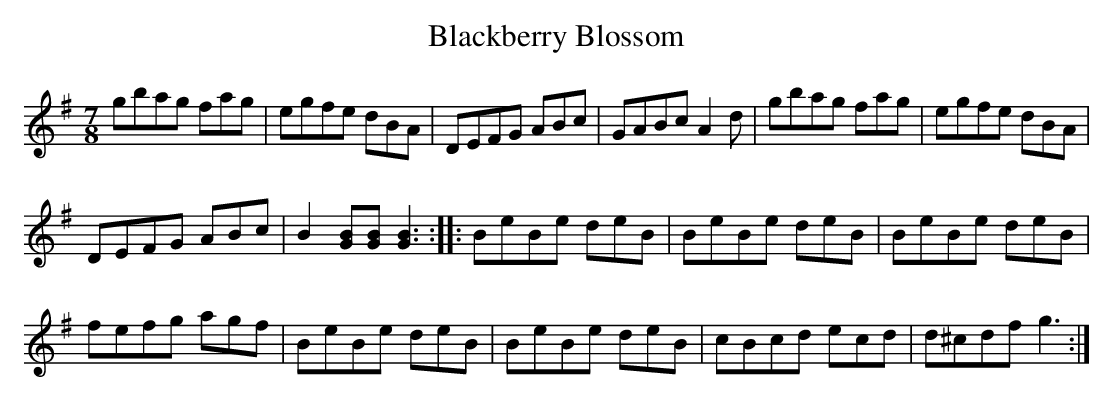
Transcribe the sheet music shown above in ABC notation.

X:1
T:Blackberry Blossom
M:7/8
L:1/8
K:G
gbag fag | egfe dBA | DEFG ABc | GABc A2 d | gbag fag | egfe dBA |
DEFG ABc | B2 [BG][BG] [B3G3] :: BeBe deB | BeBe deB |  BeBe deB |
fefg agf | BeBe deB | BeBe deB | cBcd ecd | d^cdf g3 :|
